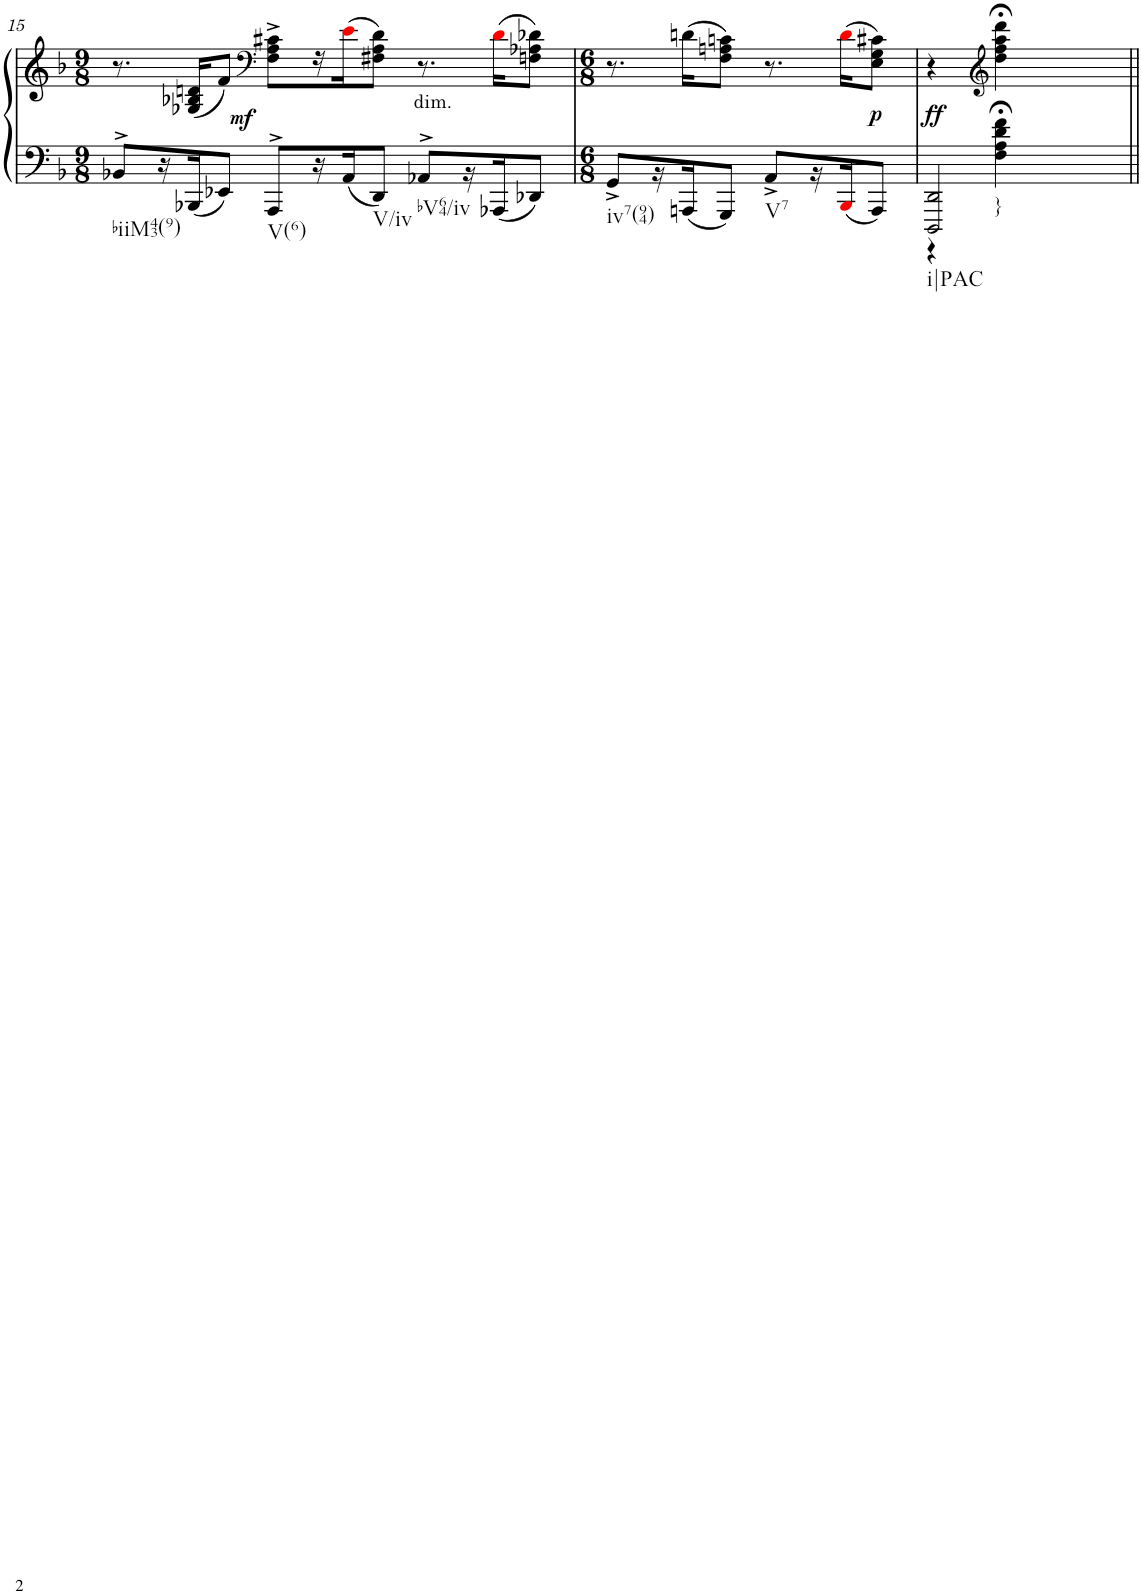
**kern	**kern	**dynam
*part1	*part1	*part1
*staff2	*staff1	*staff1/2
*I"Piano	*	*
*I'Pno.	*	*
!!LO:PB:g=z
*clefF4	*clefF4	*
*k[b-]	*k[b-]	*
*M9/8	*M9/8	*
=15	=15	=15
!LO:TX:b:t=biiM43(9)	!	!
8BB-X^>/L	8.r	.
16r	.	.
16BBB-X/J	(16G-X/ 16B-X/ 16dn/KL	.
8EE-X/J	8f/J)	.
*	*clefF4	*
!LO:TX:b:t=V(6)	!	!
!	!	!LO:DY:a=2
8AAA^>/L	8F\^> 8A\^> 8c#X\^>L	mf
16r	16r	.
16AA/J	(16ei\J	.
!LO:TX:b:t=V/iv	!	!
8DD/J	8F#X\ 8A\ 8d\J)	.
!LO:TX:a:t=dim.	!	!
!LO:TX:b:t=bV64/iv	!	!
8AA-X^>/L	8.r	.
16r	.	.
16AAA-X/J	(16di\KL	.
8DD-X/J	8Fn\ 8A-X\ 8d-X\J)	.
=16	=16	=16
*M6/8	*M6/8	*
!LO:TX:b:t=iv7(94)	!	!
8GG^/L	8.r	.
16r	.	.
16AAAn/J	(16dn\KL	.
8GGG/J	8F\ 8An\ 8cn\J)	.
!LO:TX:b:t=V7	!	!
8AA^/L	8.r	.
16r	.	.
16BBB-i/J	(16di\KL	.
!	!	!LO:DY:b
8AAA/J	8E\ 8G\ 8c#X\J)	p
=17	=17	=17
*^	*	*
!LO:TX:b:t=i|PAC	!	!	!
!LO:TX:b:t=}	!	!	!
!	!	!	!LO:DY:a=2
2DDD/ 2DD/	4r	4r	ff
*	*	*clefG2	*
.	4F\;< 4A\;< 4d\;< 4f\;<	4dd\;< 4ff\;< 4aa\;< 4ddd\;<	.
4ryy	4ryy	4ryy	.
*v	*v	*	*
=||	=||	=||
*-	*-	*-
